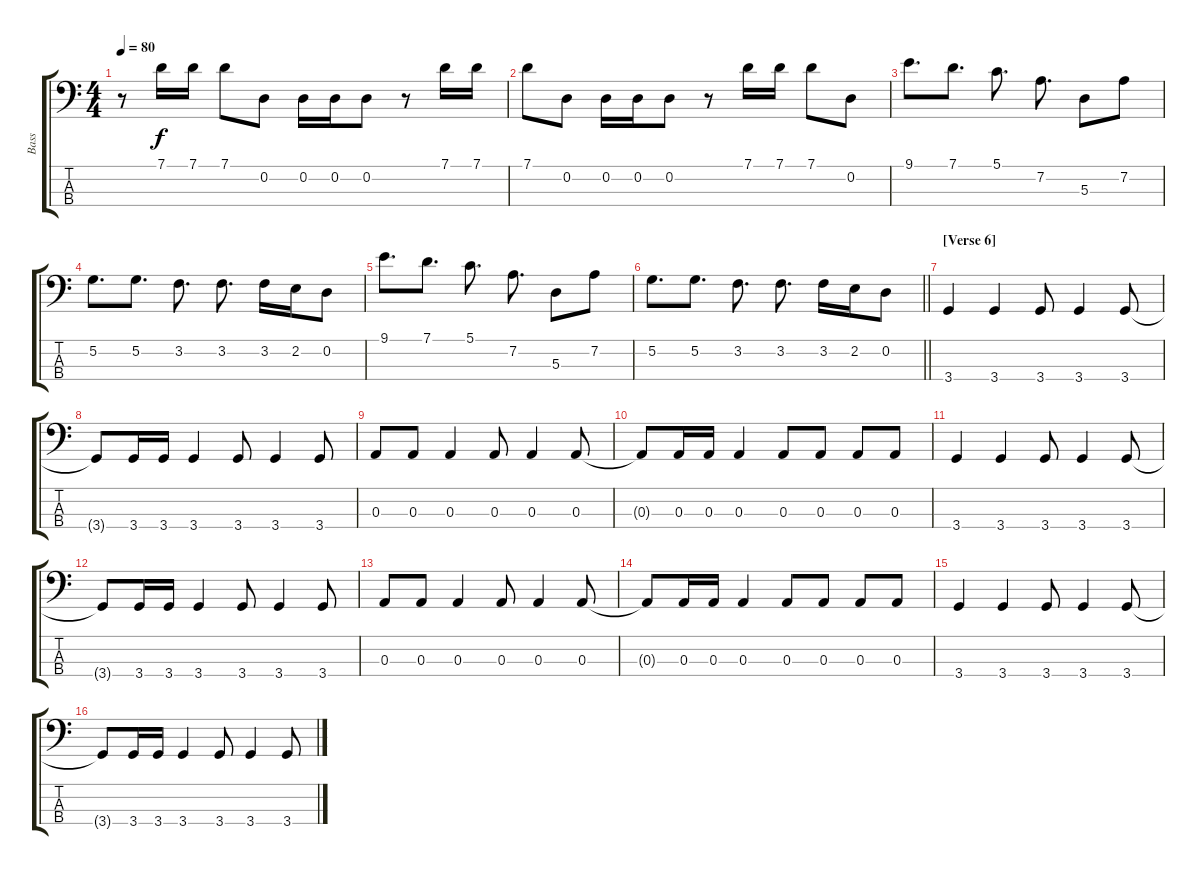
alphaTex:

\track ("Bass " "Bass ") {instrument electricbassfinger}
\staff {score tabs}
\tuning (G2 D2 A1 E1) {hide}
\ts (4 4)
\tempo 80
\clef f4
\ks c
r.8{dy f} 7.1.16 7.1.16 7.1.8 0.2.8 0.2.16 0.2.16 0.2.8 r.8 7.1.16 7.1.16 |
7.1.8 0.2.8 0.2.16 0.2.16 0.2.8 r.8 7.1.16 7.1.16 7.1.8 0.2.8 |
9.1.8{d} 7.1.8{d} 5.1.8{d} 7.2.8{d} 5.3.8 7.2.8 |
5.2.8{d} 5.2.8{d} 3.2.8{d} 3.2.8{d} 3.2.16 2.2.16 0.2.8 |
9.1.8{d} 7.1.8{d} 5.1.8{d} 7.2.8{d} 5.3.8 7.2.8 |
\barLineRight lightlight
5.2.8{d} 5.2.8{d} 3.2.8{d} 3.2.8{d} 3.2.16 2.2.16 0.2.8 |
\section ("" "[Verse 6]")
3.4.4 3.4.4 3.4.8 3.4.4 3.4.8 |
3.4{t}.8 3.4.16 3.4.16 3.4.4 3.4.8 3.4.4 3.4.8 |
0.3.8 0.3.8 0.3.4 0.3.8 0.3.4 0.3.8 |
0.3{t}.8 0.3.16 0.3.16 0.3.4 0.3.8 0.3.8 0.3.8 0.3.8 |
3.4.4 3.4.4 3.4.8 3.4.4 3.4.8 |
3.4{t}.8 3.4.16 3.4.16 3.4.4 3.4.8 3.4.4 3.4.8 |
0.3.8 0.3.8 0.3.4 0.3.8 0.3.4 0.3.8 |
0.3{t}.8 0.3.16 0.3.16 0.3.4 0.3.8 0.3.8 0.3.8 0.3.8 |
3.4.4 3.4.4 3.4.8 3.4.4 3.4.8 |
3.4{t}.8 3.4.16 3.4.16 3.4.4 3.4.8 3.4.4 3.4.8
